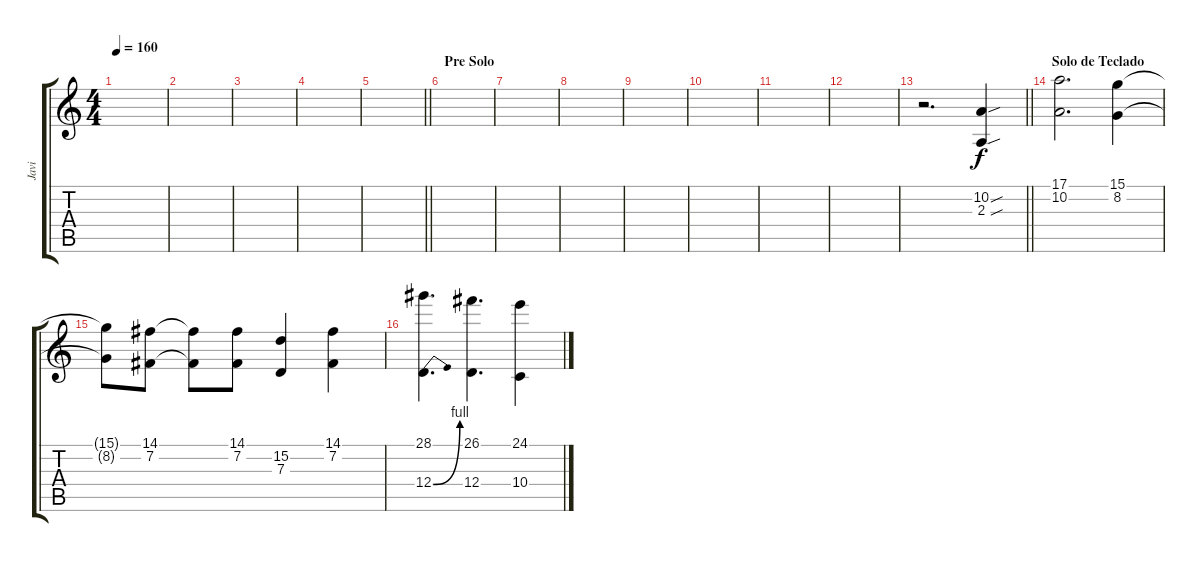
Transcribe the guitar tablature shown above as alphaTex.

\track ("Javi" "Javi") {instrument lead2sawtooth}
\staff {score tabs}
\tuning (E4 B3 G3 D3 A2 E2) {hide}
\ts (4 4)
\tempo 160
\clef g2
\ks c
|
|
|
|
\barLineRight lightlight
|
\section ("" "Pre Solo")
|
|
|
|
|
|
|
\barLineRight lightlight
r.2{d} (10.2{sou} 2.3{sou}).4 |
\section ("" "Solo de Teclado")
(17.1 10.2).2{d} (15.1 8.2).4 |
(15.1{t} 8.2{t}).8 (14.1 7.2).8 (14.1{t} 7.2{t}).8 (14.1 7.2).8 (15.2 7.3).4 (14.1 7.2).4 |
(28.1 12.4{be (bend 0 0 60 4)}).4{d} (26.1 12.4).4{d} (24.1 10.4).4
